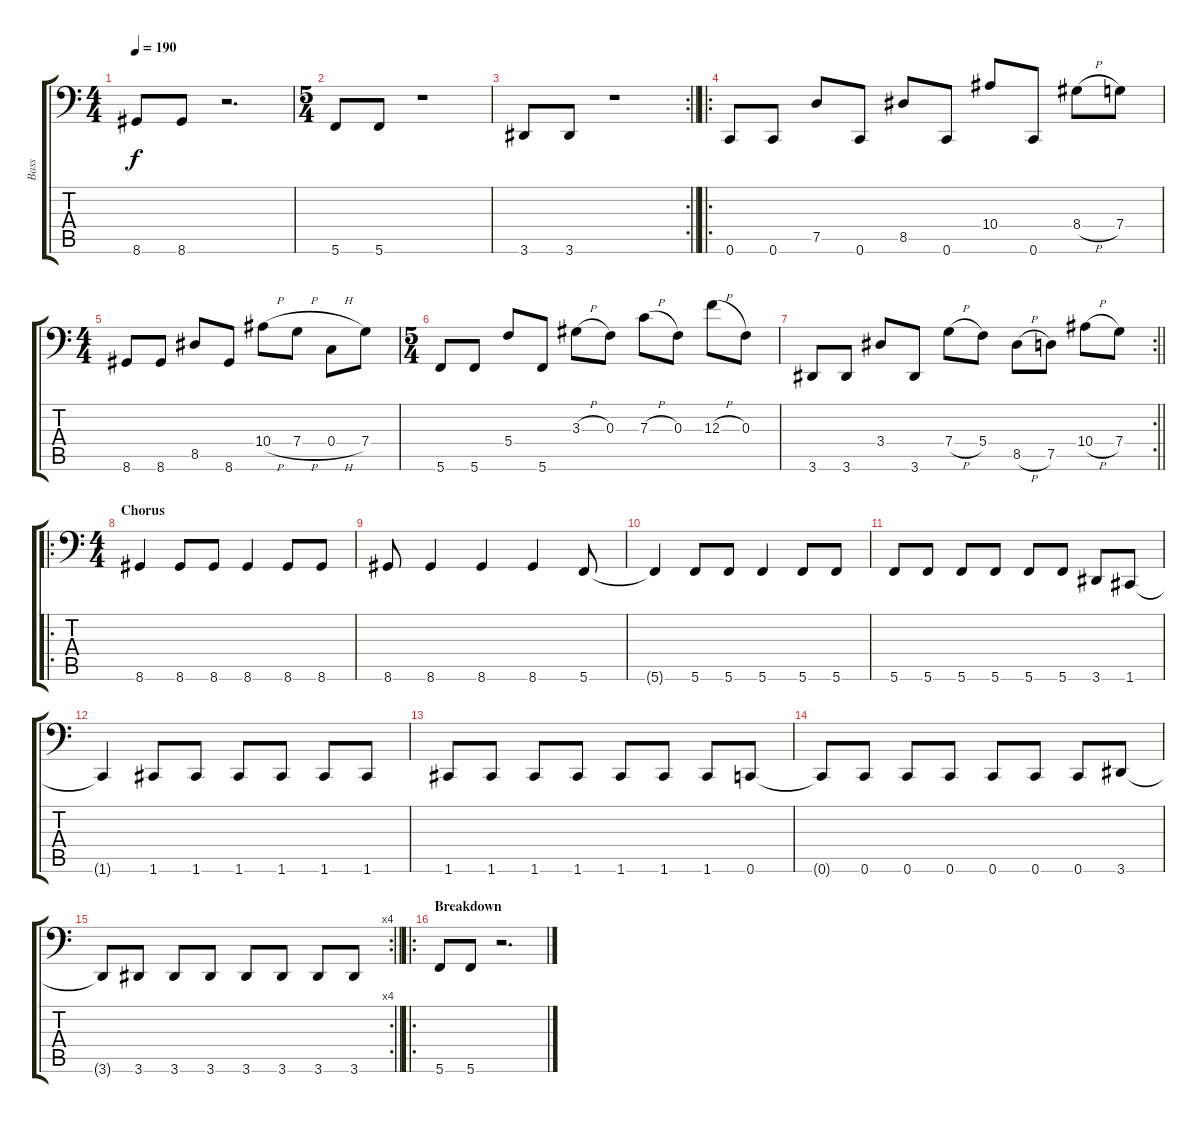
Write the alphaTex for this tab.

\track ("Bass" "Bass") {instrument electricbasspick}
\staff {score tabs}
\tuning (D3 A2 F2 C2 G1 C1) {hide}
\ts (4 4)
\tempo 190
\clef f4
\ks c
8.6.8{dy f} 8.6.8 r.2{d} |
\ts (5 4)
5.6.8 5.6.8 r.1 |
\rc 2
\barLineRight lightlight
3.6.8 3.6.8 r.1 |
\ro
0.6.8 0.6.8 7.5.8 0.6.8 8.5.8 0.6.8 10.4.8 0.6.8 8.4{h}.8 7.4.8 |
\ts (4 4)
8.6.8 8.6.8 8.5.8 8.6.8 10.4{h}.8 7.4{h}.8 0.4{h}.8 7.4.8 |
\ts (5 4)
5.6.8 5.6.8 5.4.8 5.6.8 3.3{h}.8 0.3.8 7.3{h}.8 0.3.8 12.3{h}.8 0.3.8 |
\rc 2
\barLineRight lightlight
3.6.8 3.6.8 3.4.8 3.6.8 7.4{h}.8 5.4.8 8.5{h}.8 7.5.8 10.4{h}.8 7.4.8 |
\ro
\ts (4 4)
\section ("" "Chorus")
8.6.4 8.6.8 8.6.8 8.6.4 8.6.8 8.6.8 |
8.6.8 8.6.4 8.6.4 8.6.4 5.6.8 |
5.6{t}.4 5.6.8 5.6.8 5.6.4 5.6.8 5.6.8 |
5.6.8 5.6.8 5.6.8 5.6.8 5.6.8 5.6.8 3.6.8 1.6.8 |
1.6{t}.4 1.6.8 1.6.8 1.6.8 1.6.8 1.6.8 1.6.8 |
1.6.8 1.6.8 1.6.8 1.6.8 1.6.8 1.6.8 1.6.8 0.6.8 |
0.6{t}.8 0.6.8 0.6.8 0.6.8 0.6.8 0.6.8 0.6.8 3.6.8 |
\rc 4
\barLineRight lightlight
3.6{t}.8 3.6.8 3.6.8 3.6.8 3.6.8 3.6.8 3.6.8 3.6.8 |
\ro
\section ("" "Breakdown")
5.6.8 5.6.8 r.2{d}
